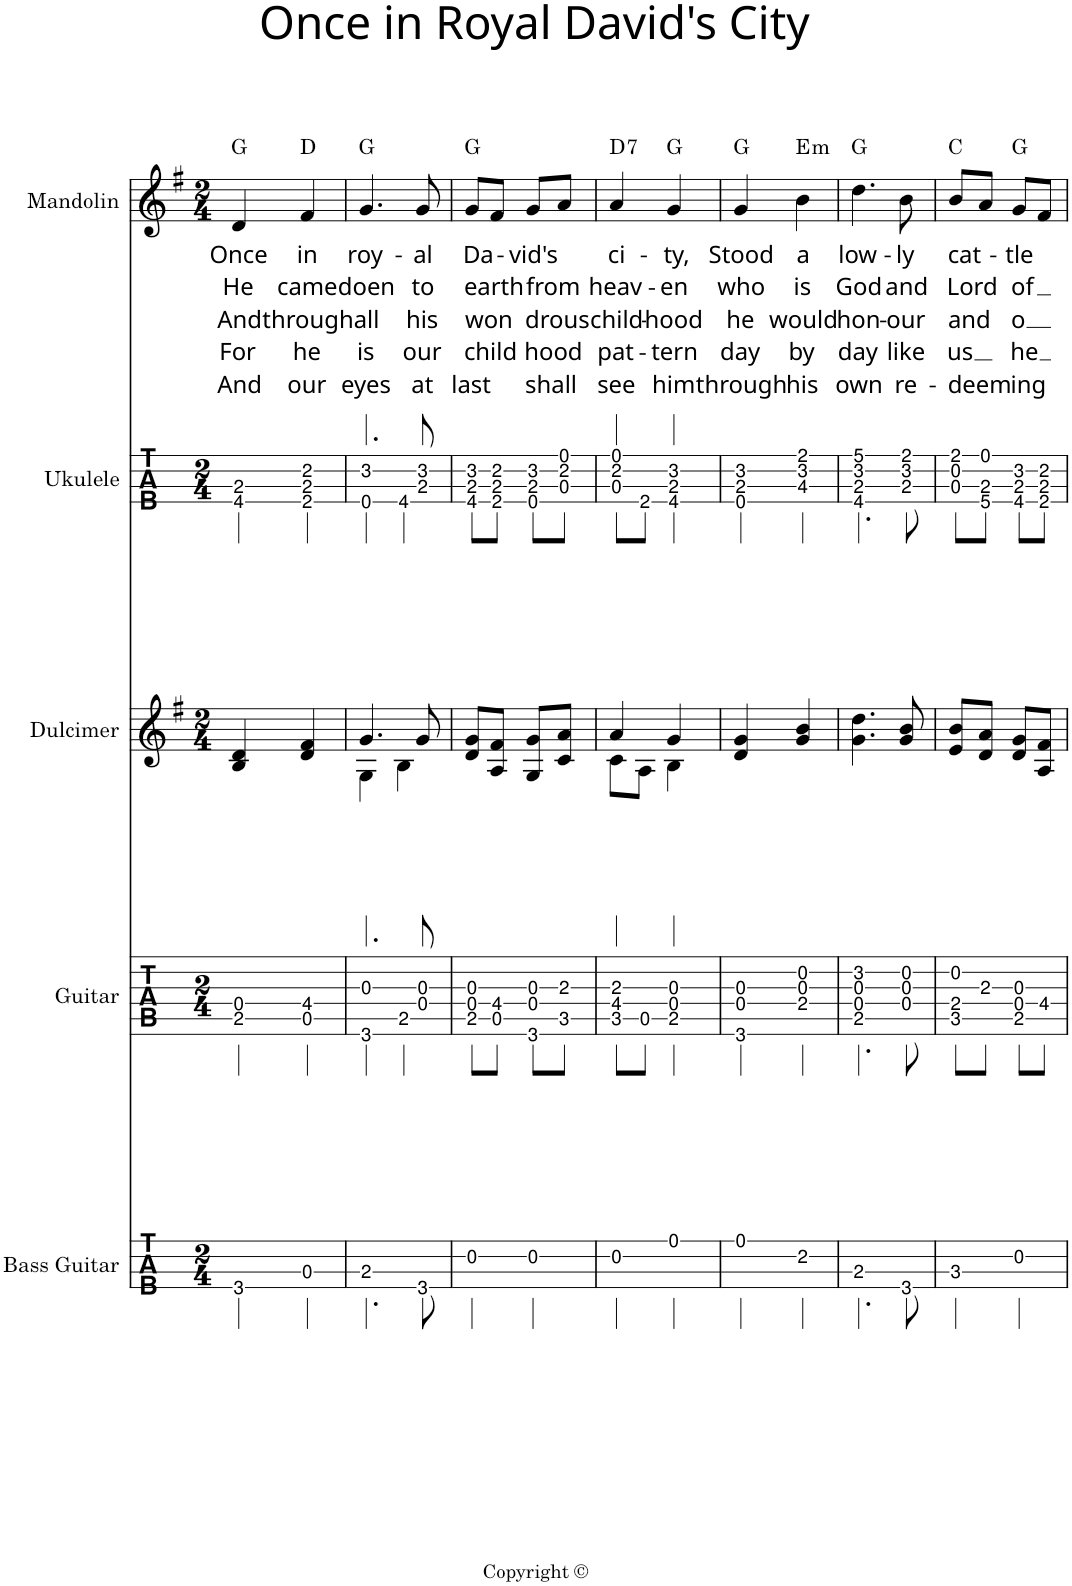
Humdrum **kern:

**kern	**kern	**kern	**kern	**kern	**text	**text	**text	**text	**text	**harte
*part5	*part4	*part3	*part2	*part1	*part1	*part1	*part1	*part1	*part1	*part1
*staff5	*staff4	*staff3	*staff2	*staff1	*staff1	*staff1	*staff1	*staff1	*staff1	*
*I"Bass Guitar	*I"Guitar	*I"Dulcimer	*I"Ukulele	*I"Mandolin	*	*	*	*	*	*
*stria4	*stria6	*	*stria4	*	*	*	*	*	*	*
*	*	*clefG2	*	*clefG2	*	*	*	*	*	*
*k[f#]	*k[f#]	*k[f#]	*k[f#]	*k[f#]	*	*	*	*	*	*
*G:	*G:	*G:	*G:	*G:	*	*	*	*	*	*
*M2/4	*M2/4	*M2/4	*M2/4	*M2/4	*	*	*	*	*	*
=1	=1	=1	=1	=1	=1	=1	=1	=1	=1	=1
!	!	!	!	!	!LO:LY:b	!LO:LY:b	!LO:LY:b	!LO:LY:b	!LO:LY:b	!
4GGG\	4BB\ 4D\	4B/ 4d/	4B\ 4d\	4d/	Once	He	And	For	And	G:maj
!	!	!	!	!	!LO:LY:b	!LO:LY:b	!LO:LY:b	!LO:LY:b	!LO:LY:b	!
4AAA\	4AA\ 4F#\	4d/ 4f#/	4A\ 4d\ 4f#\	4f#/	in	came	through	he	our	D:maj
=2	=2	=2	=2	=2	=2	=2	=2	=2	=2	=2
*	*^	*^	*^	*	*	*	*	*	*	*
!	!	!	!	!	!	!	!	!LO:LY:b	!LO:LY:b	!LO:LY:b	!LO:LY:b	!LO:LY:b	!
4.BBB\	4.G/	4GG\	4.g/	4G\	4.g/	4G\	4.g/	roy-	doen	all	is	eyes	G:maj
.	.	4BB\	.	4B\	.	4B\	.	.	.	.	.	.	.
!	!	!	!	!	!	!	!	!LO:LY:b	!LO:LY:b	!LO:LY:b	!LO:LY:b	!LO:LY:b	!
8GGG\	8D/ 8G/	.	8g/	.	8d/ 8g/	.	8g/	-al	to	his	our	at	.
*	*v	*v	*	*	*v	*v	*	*	*	*	*	*	*
*	*	*v	*v	*	*	*	*	*	*	*	*
=3	=3	=3	=3	=3	=3	=3	=3	=3	=3	=3
!	!	!	!	!	!LO:LY:b	!LO:LY:b	!LO:LY:b	!LO:LY:b	!LO:LY:b	!
4DD\	8BB\ 8D\ 8G\L	8d/ 8g/L	8B\ 8d\ 8g\L	8g/L	Da-	earth	won	child	last	G:maj
.	8AA\ 8F#\J	8A/ 8f#/J	8A\ 8d\ 8f#\J	8f#/J	.	.	.	.	.	.
!	!	!	!	!	!LO:LY:b	!LO:LY:b	!LO:LY:b	!LO:LY:b	!LO:LY:b	!
4DD\	8GG\ 8D\ 8G\L	8G/ 8g/L	8G\ 8d\ 8g\L	8g/L	-vid's	from	drous	hood	shall	.
.	8C\ 8A\J	8c/ 8a/J	8c\ 8f#\ 8a\J	8a/J	.	.	.	.	.	.
=4	=4	=4	=4	=4	=4	=4	=4	=4	=4	=4
*	*^	*^	*^	*	*	*	*	*	*	*
!	!	!	!	!	!	!	!	!LO:LY:b	!LO:LY:b	!LO:LY:b	!LO:LY:b	!LO:LY:b	!LO:H:kt=7
4DD\	4F#/ 4A/	8C\L	4a/	8c\L	4f#/ 4a/	8c\L	4a/	ci-	heav-	child-	pat-	see	D:7
.	.	8AA\J	.	8A\J	.	8A\J	.	.	.	.	.	.	.
!	!	!	!	!	!	!	!	!LO:LY:b	!LO:LY:b	!LO:LY:b	!LO:LY:b	!LO:LY:b	!
4GG\	4D/ 4G/	4BB\	4g/	4B\	4d/ 4g/	4B\	4g/	-ty,	-en	-hood	-tern	him	G:maj
=5	=5	=5	=5	=5	=5	=5	=5	=5	=5	=5	=5	=5	=5
!	!	!	!	!	!	!	!	!LO:LY:b	!LO:LY:b	!LO:LY:b	!LO:LY:b	!LO:LY:b	!
*	*v	*v	*	*	*v	*v	*	*	*	*	*	*	*
*	*	*v	*v	*	*	*	*	*	*	*	*
4GG\	4GG\ 4D\ 4G\	4d/ 4g/	4G\ 4d\ 4g\	4g/	Stood	who	he	day	through	G:maj
!	!	!	!	!	!LO:LY:b	!LO:LY:b	!LO:LY:b	!LO:LY:b	!LO:LY:b	!LO:H:kt=m
4EE\	4E\ 4G\ 4B\	4g/ 4b/	4e\ 4g\ 4b\	4b\	a	is	would	by	his	E:min
=6	=6	=6	=6	=6	=6	=6	=6	=6	=6	=6
!	!	!	!	!	!LO:LY:b	!LO:LY:b	!LO:LY:b	!LO:LY:b	!LO:LY:b	!
4.BBB\	4.BB\ 4.D\ 4.G\ 4.d\	4.g\ 4.dd\	4.B\ 4.d\ 4.g\ 4.dd\	4.dd\	low-	God	hon-	day	own	G:maj
!	!	!	!	!	!LO:LY:b	!LO:LY:b	!LO:LY:b	!LO:LY:b	!LO:LY:b	!
8GGG\	8D\ 8G\ 8B\	8g/ 8b/	8d\ 8g\ 8b\	8b\	-ly	and	-our	like	re-	.
=7	=7	=7	=7	=7	=7	=7	=7	=7	=7	=7
!	!	!	!	!	!LO:LY:b	!LO:LY:b	!LO:LY:b	!LO:LY:b	!LO:LY:b	!
4CC\	8C\ 8E\ 8B\L	8e/ 8b/L	8c\ 8e\ 8b\L	8b/L	cat-	Lord	and	us	-deem	C:maj
.	8A\J	8d/ 8a/J	8c\ 8d\ 8a\J	8a/J	.	.	.	.	.	.
!	!	!	!	!	!LO:LY:b	!LO:LY:b	!LO:LY:b	!LO:LY:b	!LO:LY:b	!
4DD\	8BB\ 8D\ 8G\L	8d/ 8g/L	8B\ 8d\ 8g\L	8g/L	-tle	of	o	he	ing	G:maj
.	8F#\J	8A/ 8f#/J	8A\ 8d\ 8f#\J	8f#/J	.	.	.	.	.	.
=	=	=	=	=	=	=	=	=	=	=
*-	*-	*-	*-	*-	*-	*-	*-	*-	*-	*-
